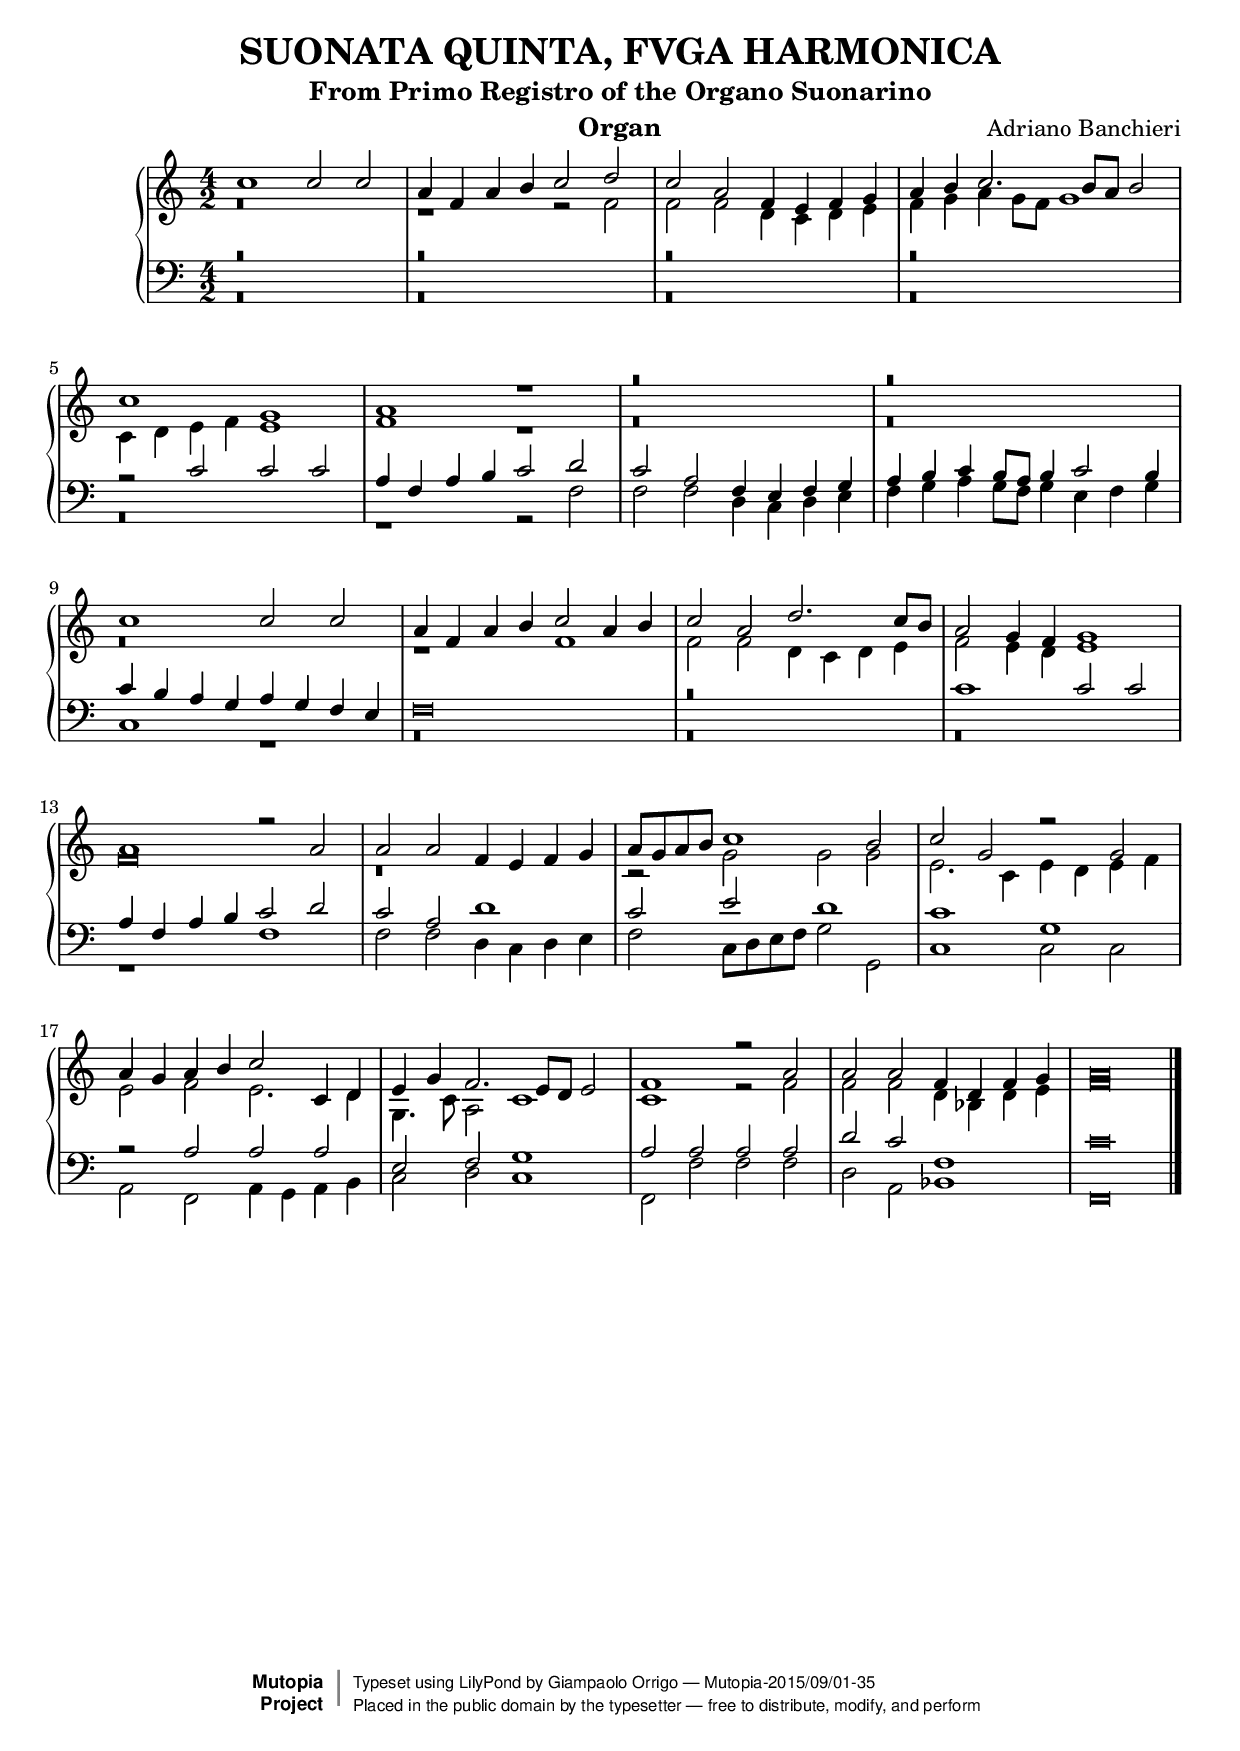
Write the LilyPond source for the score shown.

\version "2.18.2"
\header {
	title = "SUONATA QUINTA, FVGA HARMONICA"
	subtitle = "From Primo Registro of the Organo Suonarino"
	instrument = "Organ"
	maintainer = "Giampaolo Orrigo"
	composer = "Adriano Banchieri"
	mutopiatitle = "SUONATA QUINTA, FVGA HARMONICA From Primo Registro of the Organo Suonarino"
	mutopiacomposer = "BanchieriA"
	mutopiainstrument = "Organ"
	date = "1605"
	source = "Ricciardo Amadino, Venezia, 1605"
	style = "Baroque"
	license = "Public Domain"
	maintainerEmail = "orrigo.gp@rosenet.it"
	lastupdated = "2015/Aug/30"

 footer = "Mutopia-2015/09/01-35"
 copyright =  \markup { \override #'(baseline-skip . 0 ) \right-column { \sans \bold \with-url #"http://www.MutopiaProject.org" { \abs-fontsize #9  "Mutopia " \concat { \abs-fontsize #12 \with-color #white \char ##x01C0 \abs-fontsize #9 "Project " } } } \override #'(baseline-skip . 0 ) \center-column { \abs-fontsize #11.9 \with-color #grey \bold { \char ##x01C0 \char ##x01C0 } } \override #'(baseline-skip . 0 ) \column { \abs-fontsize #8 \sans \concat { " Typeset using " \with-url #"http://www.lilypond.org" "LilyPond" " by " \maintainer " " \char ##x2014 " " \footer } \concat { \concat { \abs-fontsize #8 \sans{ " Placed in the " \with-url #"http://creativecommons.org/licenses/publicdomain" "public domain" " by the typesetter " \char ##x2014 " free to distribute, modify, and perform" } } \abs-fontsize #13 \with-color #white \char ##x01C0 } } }
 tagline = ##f
}

mensuralBreveNote = { \once \override NoteHead.style = #'neomensural }

soprano =  \relative c'' \context Voice = "soprano" {
	\set Staff.midiInstrument = "church organ"
	\voiceOne
	c1 c2 c |
	a4 f a b c2 d |
	c2 a f4 e f g |
	a4 b c2. b8 a b2 |
	c1 g |
	a1 r1 |
	r\breve |
	r\breve |
	c1 c2 c |
	a4 f a b c2 a4 b |
	c2 a d2. c8 b |
	a2 g4 f g1 |
	a1 r2 a |
	a2 a f4 e f g |
	a8 g a b c1 b2 |
	c2 g r g |
	a4 g a b c2 c,4 d |
	e4 g f2. e8 d e2 |
	f1 r2 a |
	a2 a f4 d f g |
	\mensuralBreveNote a\breve
	\bar "|."
}
contralto =  \relative c' \context Voice = "contralto" {
	\set Staff.midiInstrument = "church organ"
	\voiceTwo
	r\breve |
	r1 r2 f2 |
	f2 f d4 c d e |
	f4 g a g8 f g1 |
	c,4 d e f e1 |
	f1 r1 |
	r\breve |
	r\breve |
	r\breve |
	r1 f1 |
	f2 f d4 c d e |
	f2 e4 d e1 |
	\mensuralBreveNote f\breve |
	r\breve |
	r2 g g g |
	e2. c4 e d e f |
	e2 f e2. d4 |
	g,4. c8 a2 c1 |
	c1 r2 f |
	f2 f d4 bes d e |
	\mensuralBreveNote f\breve
	\bar "|."
}
tenore =  \relative c' \context Voice = "tenore" {
	\set Staff.midiInstrument = "church organ"
	\voiceOne
	r\breve |
	r\breve |
	r\breve |
	r\breve |
	r2 c2 c c |
	a4 f a b c2 d |
	c2 a f4 e f g |
	a b c b8 a b4 c2 b4 |
	c4 b a g a g f e |
	\mensuralBreveNote f\breve |
	r\breve |
	c'1 c2 c |
	a4 f a b c2 d |
	c2 a d1 |
	c2 e d1 |
	c1 g |
	r2 a a a |
	e2 f g1 |
	a2 a a a |
	d2 c f,1 |
	\mensuralBreveNote c'\breve
	\bar "|."
}
basso =  \relative c \context Voice = "basso" {
	\set Staff.midiInstrument = "church organ"
	\voiceTwo
	r\breve |
	r\breve |
	r\breve |
	r\breve |
	r\breve |
	r1 r2 f |
	f2 f d4 c d e |
	f4 g a g8 f g4 e f g |
	c,1 r1 |
	r\breve |
	r\breve |
	r\breve |
	r1 f |
	f2 f d4 c d e |
	f2 c8 d e f g2 g, |
	c1 c2 c |
	a2 f a4 g a b |
	c2 d c1 |
	f,2 f' f f |
	d2 a bes1 |
	\mensuralBreveNote f\breve
	\bar "|."
}
\score {
	\context PianoStaff  <<
		\context Staff = "top" << \time 4/2
			\soprano
			\contralto
		>>
		\context Staff = "bottom" << \time 4/2
			\clef bass
			\tenore
			\basso
		>>
	>>
	\layout {
	}
  \midi {
    \tempo 2 = 7
    }

}
